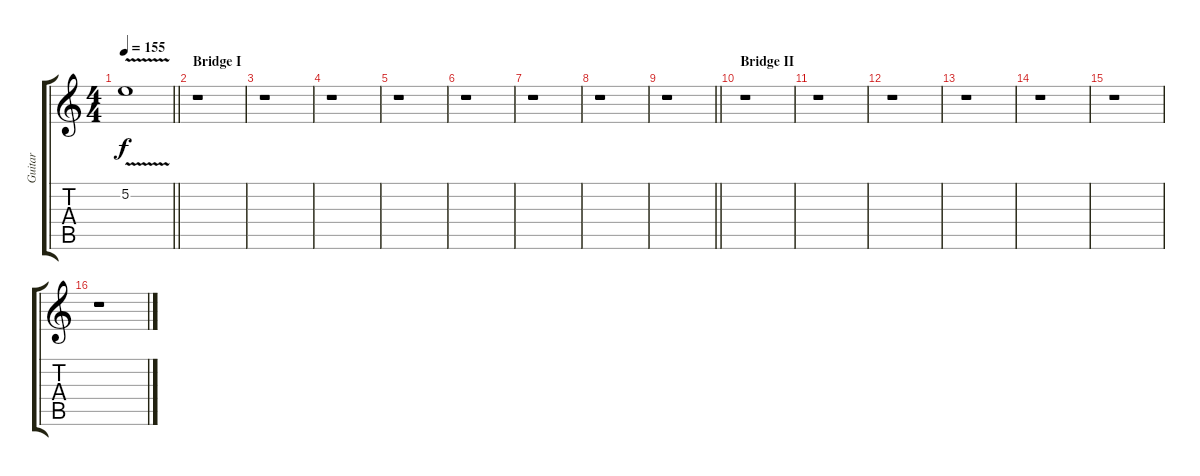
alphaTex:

\track ("Guitar" "Guitar") {instrument electricguitarjazz}
\staff {score tabs}
\tuning (E4 B3 G3 D3 A2 E2) {hide}
\ts (4 4)
\tempo 155
\clef g2
\barLineRight lightlight
\ks c
5.2{v t}.1{dy f} |
\section ("" "Bridge I")
r.1 |
r.1 |
r.1 |
r.1 |
r.1 |
r.1 |
r.1 |
\barLineRight lightlight
r.1 |
\section ("" "Bridge II")
r.1 |
r.1 |
r.1 |
r.1 |
r.1 |
r.1 |
r.1
